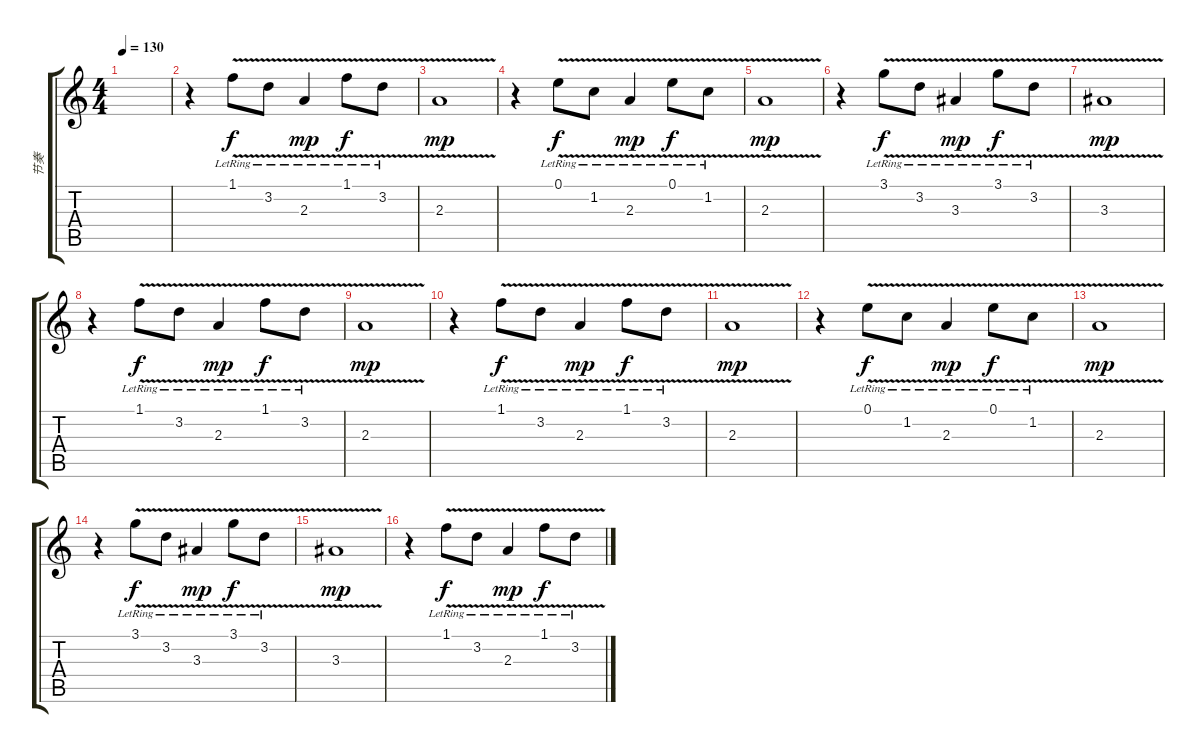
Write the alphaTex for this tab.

\track ("节奏" "节奏") {instrument electricguitarclean}
\staff {score tabs}
\tuning (E4 B3 G3 D3 A2 E2) {hide}
\ts (4 4)
\tempo 130
\clef g2
\ks c
|
r.4 1.1{v lr}.8{dy f} 3.2{v lr}.8 2.3{v lr}.4{dy mp} 1.1{v lr}.8{dy f} 3.2{v lr}.8 |
2.3{v}.1{dy mp} |
r.4 0.1{v lr}.8{dy f} 1.2{v lr}.8 2.3{v lr}.4{dy mp} 0.1{v lr}.8{dy f} 1.2{v lr}.8 |
2.3{v}.1{dy mp} |
r.4 3.1{v lr}.8{dy f} 3.2{v lr}.8 3.3{v lr}.4{dy mp} 3.1{v lr}.8{dy f} 3.2{v lr}.8 |
3.3{v}.1{dy mp} |
r.4 1.1{v lr}.8{dy f} 3.2{v lr}.8 2.3{v lr}.4{dy mp} 1.1{v lr}.8{dy f} 3.2{v lr}.8 |
2.3{v}.1{dy mp} |
r.4 1.1{v lr}.8{dy f} 3.2{v lr}.8 2.3{v lr}.4{dy mp} 1.1{v lr}.8{dy f} 3.2{v lr}.8 |
2.3{v}.1{dy mp} |
r.4 0.1{v lr}.8{dy f} 1.2{v lr}.8 2.3{v lr}.4{dy mp} 0.1{v lr}.8{dy f} 1.2{v lr}.8 |
2.3{v}.1{dy mp} |
r.4 3.1{v lr}.8{dy f} 3.2{v lr}.8 3.3{v lr}.4{dy mp} 3.1{v lr}.8{dy f} 3.2{v lr}.8 |
3.3{v}.1{dy mp} |
r.4 1.1{v lr}.8{dy f} 3.2{v lr}.8 2.3{v lr}.4{dy mp} 1.1{v lr}.8{dy f} 3.2{v lr}.8
